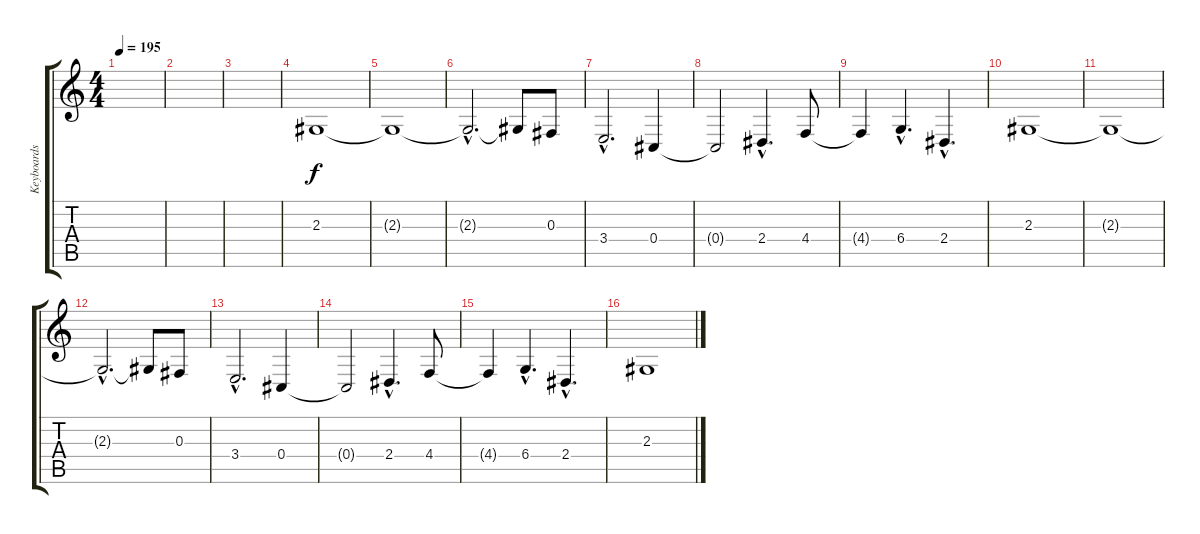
\track ("Keyboards 3" "Keyboards ") {instrument acousticgrandpiano}
\staff {score tabs}
\tuning (Eb4 Bb3 Gb3 Db3 Ab2 Eb2) {hide}
\ts (4 4)
\tempo 195
\clef g2
\ks c
|
|
|
2.3.1 |
2.3{t}.1 |
2.3{hac t}.2{d} 2.3{t}.8 0.3.8 |
3.4{hac}.2{d} 0.4.4 |
0.4{t}.2 2.4{hac}.4{d} 4.4.8 |
4.4{t}.4 6.4{hac}.4{d} 2.4{hac}.4{d} |
2.3.1 |
2.3{t}.1 |
2.3{hac t}.2{d} 2.3{t}.8 0.3.8 |
3.4{hac}.2{d} 0.4.4 |
0.4{t}.2 2.4{hac}.4{d} 4.4.8 |
4.4{t}.4 6.4{hac}.4{d} 2.4{hac}.4{d} |
2.3.1
